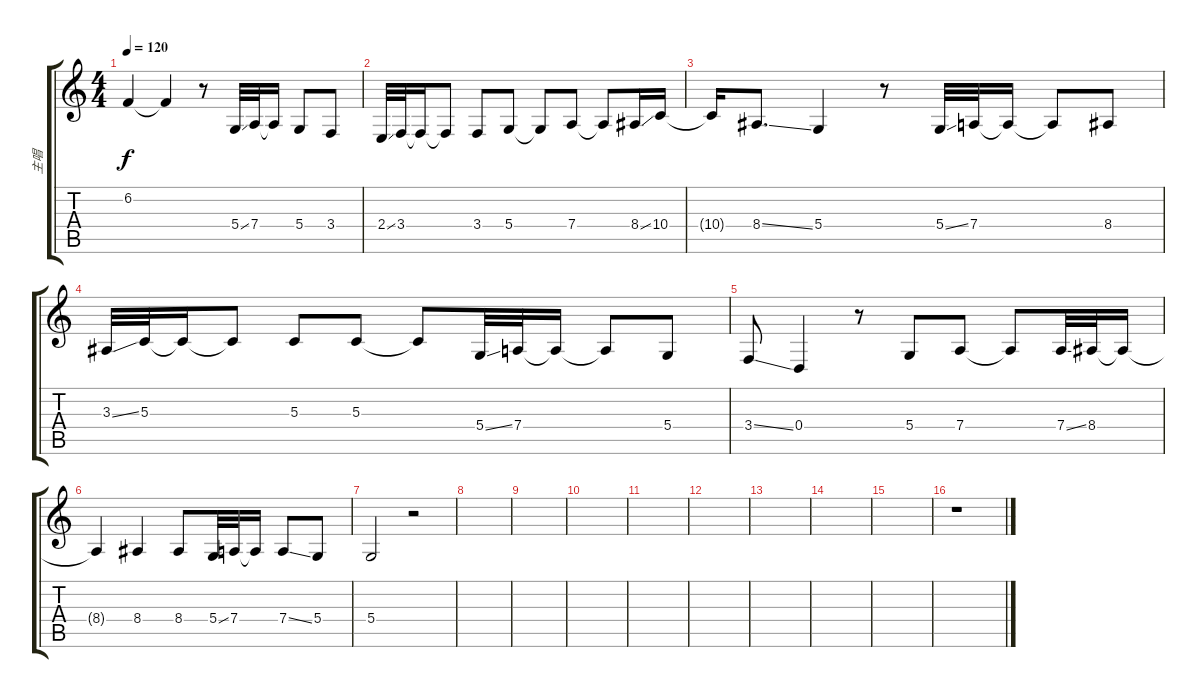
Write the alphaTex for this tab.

\track ("主唱" "主唱") {instrument lead3calliope}
\staff {score tabs}
\tuning (E4 B3 G3 D3 A2 E2) {hide}
\ts (4 4)
\tempo 120
\clef g2
\ks c
6.2{t}.4{dy f} 6.2{t}.4 r.8 5.4{ss}.32 7.4.32 7.4{t}.16 5.4.8 3.4.8 |
2.4{ss}.32 3.4.32 3.4{t}.16 3.4{t}.8 3.4.8 5.4.8 5.4{t}.8 7.4.8 7.4{t}.8 8.4{ss}.16 10.4.16 |
10.4{t}.16 8.4{ss}.8{d} 5.4.4 r.8 5.4{ss}.32 7.4.32 7.4{t}.16 7.4{t}.8 8.4.8 |
3.3{ss}.32 5.3.32 5.3{t}.16 5.3{t}.8 5.3.8 5.3.8 5.3{t}.8 5.4{ss}.32 7.4.32 7.4{t}.16 7.4{t}.8 5.4.8 |
3.4{ss}.8 0.4.4 r.8 5.4.8 7.4.8 7.4{t}.8 7.4{ss}.32 8.4.32 8.4{t}.16 |
8.4{t}.4 8.4.4 8.4.8 5.4{ss}.32 7.4.32 7.4{t}.16 7.4{ss}.8 5.4.8 |
5.4.2 r.2 |
|
|
|
|
|
|
|
|
r.1
